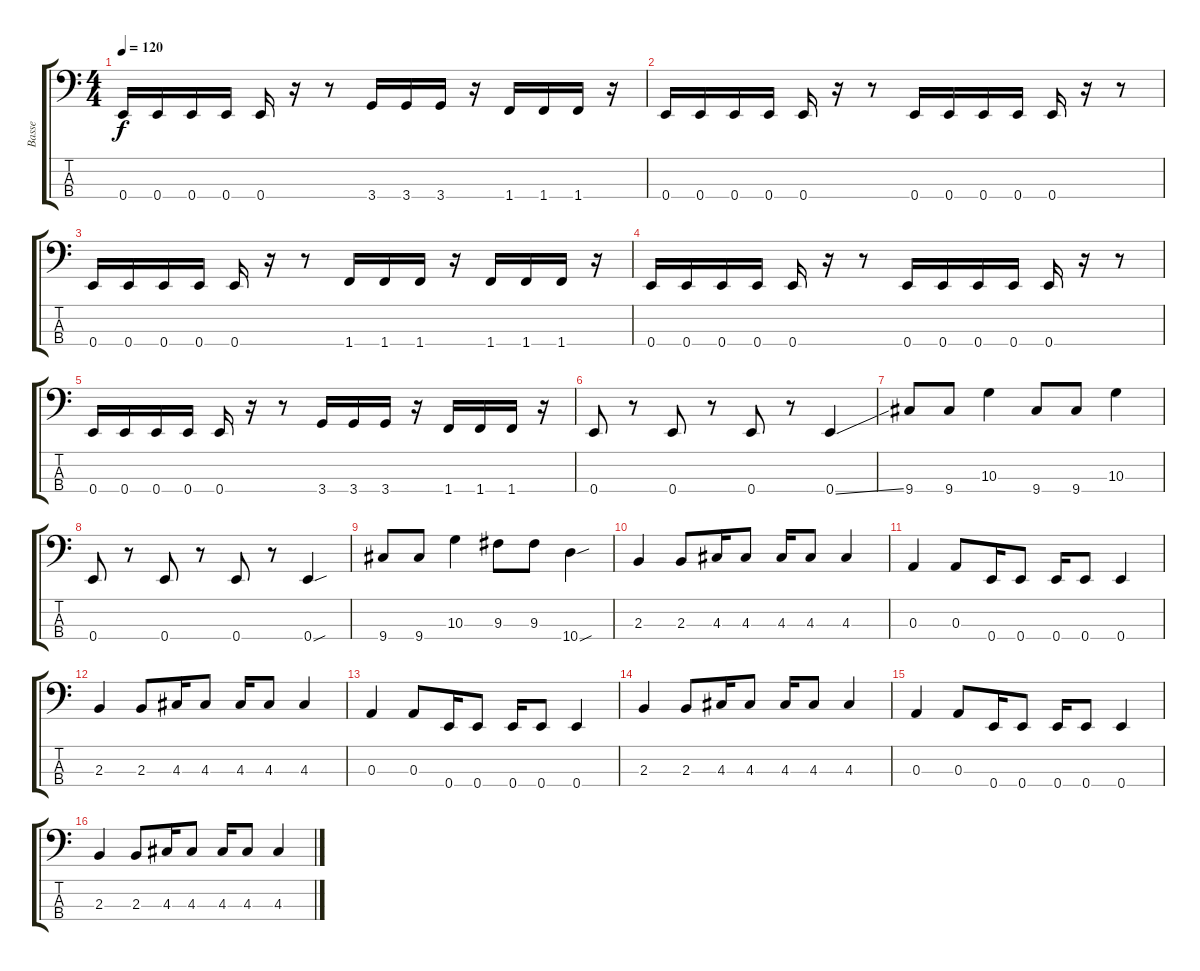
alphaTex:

\track ("Basse" "Basse") {instrument acousticguitarnylon}
\staff {score tabs}
\tuning (G2 D2 A1 E1) {hide}
\ts (4 4)
\tempo 120
\clef f4
\ks c
0.4.16{dy f} 0.4.16 0.4.16 0.4.16 0.4.16 r.16 r.8 3.4.16 3.4.16 3.4.16 r.16 1.4.16 1.4.16 1.4.16 r.16 |
0.4.16 0.4.16 0.4.16 0.4.16 0.4.16 r.16 r.8 0.4.16 0.4.16 0.4.16 0.4.16 0.4.16 r.16 r.8 |
0.4.16 0.4.16 0.4.16 0.4.16 0.4.16 r.16 r.8 1.4.16 1.4.16 1.4.16 r.16 1.4.16 1.4.16 1.4.16 r.16 |
0.4.16 0.4.16 0.4.16 0.4.16 0.4.16 r.16 r.8 0.4.16 0.4.16 0.4.16 0.4.16 0.4.16 r.16 r.8 |
0.4.16 0.4.16 0.4.16 0.4.16 0.4.16 r.16 r.8 3.4.16 3.4.16 3.4.16 r.16 1.4.16 1.4.16 1.4.16 r.16 |
0.4.8 r.8 0.4.8 r.8 0.4.8 r.8 0.4{ss}.4 |
9.4.8 9.4.8 10.3.4 9.4.8 9.4.8 10.3.4 |
0.4.8 r.8 0.4.8 r.8 0.4.8 r.8 0.4{sou}.4 |
9.4.8 9.4.8 10.3.4 9.3.8 9.3.8 10.4{sou}.4 |
2.3.4 2.3.8 4.3.16 4.3.8 4.3.16 4.3.8 4.3.4 |
0.3.4 0.3.8 0.4.16 0.4.8 0.4.16 0.4.8 0.4.4 |
2.3.4 2.3.8 4.3.16 4.3.8 4.3.16 4.3.8 4.3.4 |
0.3.4 0.3.8 0.4.16 0.4.8 0.4.16 0.4.8 0.4.4 |
2.3.4 2.3.8 4.3.16 4.3.8 4.3.16 4.3.8 4.3.4 |
0.3.4 0.3.8 0.4.16 0.4.8 0.4.16 0.4.8 0.4.4 |
2.3.4 2.3.8 4.3.16 4.3.8 4.3.16 4.3.8 4.3.4
